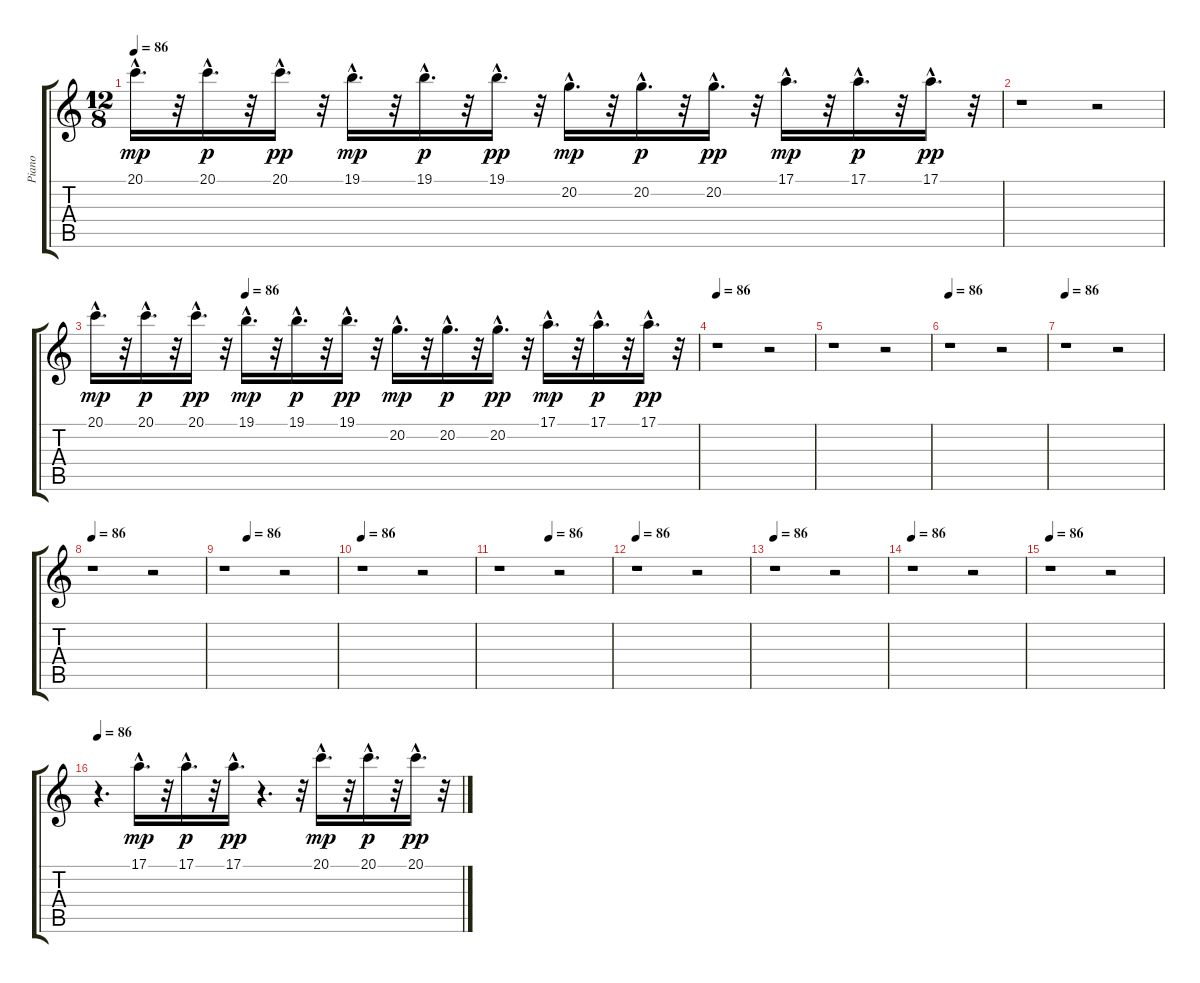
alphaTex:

\track ("Piano" "Piano") {instrument acousticgrandpiano}
\staff {score tabs}
\tuning (E4 B3 G3 D3 A2 E2) {hide}
\ts (12 8)
\tempo 86
\clef g2
\ks c
20.1{hac}.16{d dy mp} r.32 20.1{hac}.16{d dy p} r.32 20.1{hac}.16{d dy pp} r.32 19.1{hac}.16{d dy mp} r.32 19.1{hac}.16{d dy p} r.32 19.1{hac}.16{d dy pp} r.32 20.2{hac}.16{d dy mp} r.32 20.2{hac}.16{d dy p} r.32 20.2{hac}.16{d dy pp} r.32 17.1{hac}.16{d dy mp} r.32 17.1{hac}.16{d dy p} r.32 17.1{hac}.16{d dy pp} r.32 |
r.1 r.2 |
\tempo (86 0.25)
20.1{hac}.16{d dy mp} r.32 20.1{hac}.16{d dy p} r.32 20.1{hac}.16{d dy pp} r.32 19.1{hac}.16{d dy mp} r.32 19.1{hac}.16{d dy p} r.32 19.1{hac}.16{d dy pp} r.32 20.2{hac}.16{d dy mp} r.32 20.2{hac}.16{d dy p} r.32 20.2{hac}.16{d dy pp} r.32 17.1{hac}.16{d dy mp} r.32 17.1{hac}.16{d dy p} r.32 17.1{hac}.16{d dy pp} r.32 |
\tempo 86
r.1 r.2 |
r.1 r.2 |
\tempo 86
r.1 r.2 |
\tempo 86
r.1 r.2 |
\tempo 86
r.1 r.2 |
\tempo (86 0.20833333333333334)
r.1 r.2 |
\tempo 86
r.1 r.2 |
\tempo (86 0.4479166666666667)
r.1 r.2 |
\tempo 86
r.1 r.2 |
\tempo 86
r.1 r.2 |
\tempo 86
r.1 r.2 |
\tempo 86
r.1 r.2 |
\tempo 86
r.4{d} 17.1{hac}.16{d dy mp} r.32 17.1{hac}.16{d dy p} r.32 17.1{hac}.16{d dy pp} r.4{d} r.32 20.1{hac}.16{d dy mp} r.32 20.1{hac}.16{d dy p} r.32 20.1{hac}.16{d dy pp} r.32
